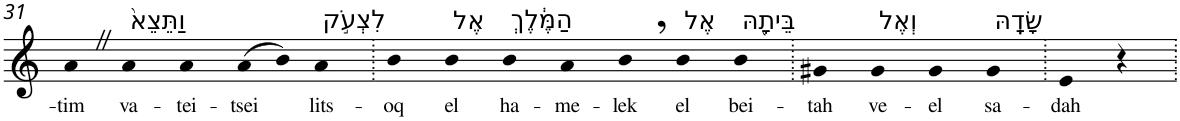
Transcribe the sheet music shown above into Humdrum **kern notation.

**kern	**text
*part1	*part1
*staff1	*staff1
*I"Piano	*
*I'Pno	*
!!LO:PB:g=z
*clefG2	*
*k[]	*
=31	=31
!	!LO:LY:b
4aZ	-tim
!LO:TX:a:t=וַתֵּצֵא֙	!
!	!LO:LY:b
4a	va-
!	!LO:LY:b
4a	-tei-
!	!LO:LY:b
(>8a	-tsei
8b)	.
!LO:TX:a:t=לִצְעֹ֣ק	!
!	!LO:LY:b
4a	lits-
=32.	=32.
!	!LO:LY:b
4b	-oq
!LO:TX:a:t=אֶל	!
!	!LO:LY:b
4b	el
!LO:TX:a:t=הַמֶּ֔לֶךְ	!
!	!LO:LY:b
4b	ha-
!	!LO:LY:b
4a	-me-
!	!LO:LY:b
4b,	-lek
!LO:TX:a:t=אֶל	!
!	!LO:LY:b
4b	el
!LO:TX:a:t=בֵּיתָ֖הּ	!
!	!LO:LY:b
4b	bei-
=33.	=33.
!	!LO:LY:b
4g#X	-tah
!LO:TX:a:t=וְאֶל	!
!	!LO:LY:b
4g#	ve-
!	!LO:LY:b
4g#	-el
!LO:TX:a:t=שָׂדָֽהּ	!
!	!LO:LY:b
4g#	sa-
=34.	=34.
!	!LO:LY:b
4e	-dah
4r	.
=.	=.
*-	*-
